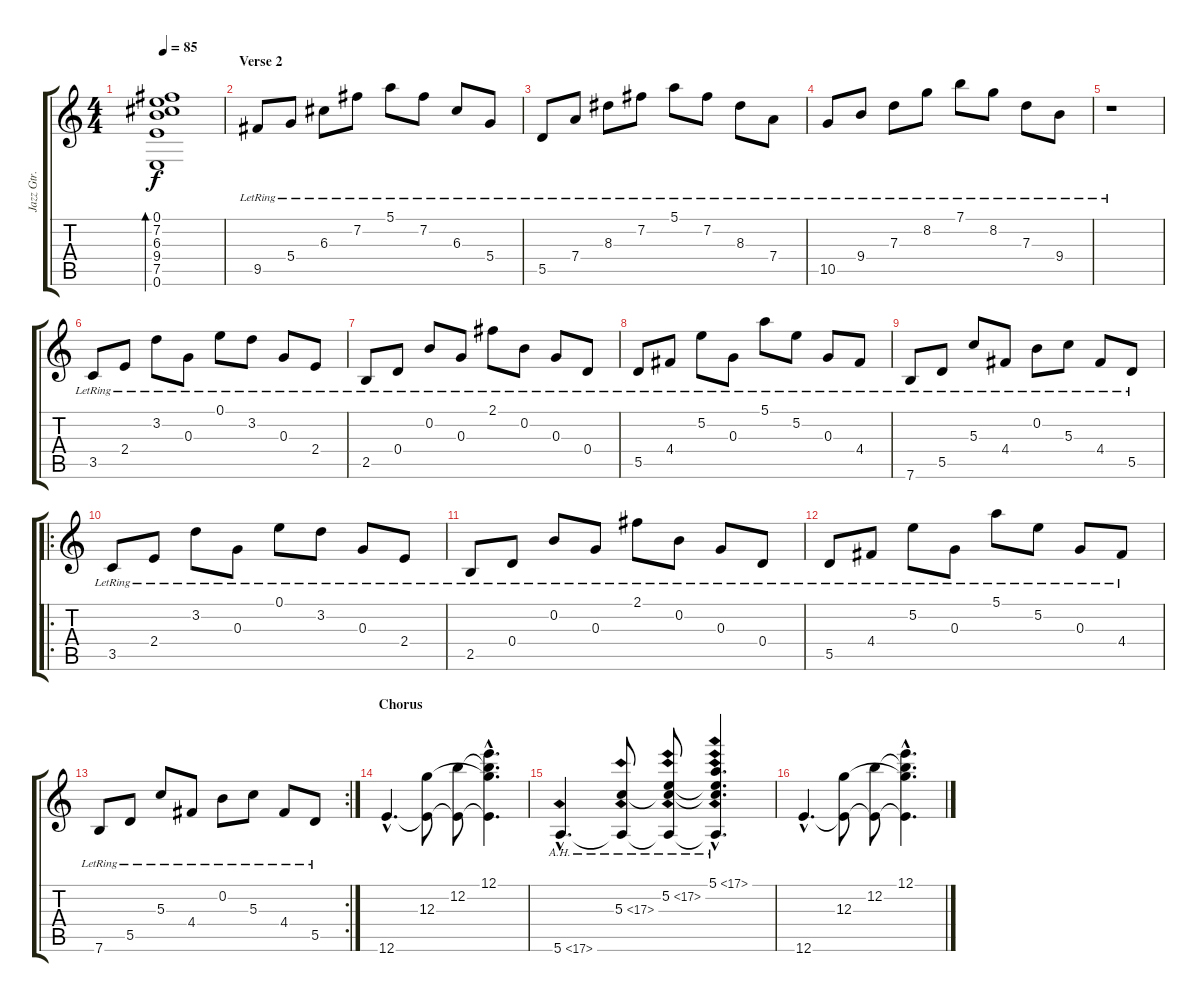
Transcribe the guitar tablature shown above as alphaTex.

\track ("Jazz Gtr. (Acous. Double)" "Jazz Gtr. ") {instrument electricguitarjazz}
\staff {score tabs}
\tuning (E4 B3 G3 D3 A2 E2) {hide}
\ts (4 4)
\tempo 85
\clef g2
\ks c
(0.1 7.2 6.3 9.4 7.5 0.6).1{bd 480 dy f} |
\section ("" "Verse 2")
9.5{lr}.8 5.4{lr}.8 6.3{lr}.8 7.2{lr}.8 5.1{lr}.8 7.2{lr}.8 6.3{lr}.8 5.4{lr}.8 |
5.5{lr}.8 7.4{lr}.8 8.3{lr}.8 7.2{lr}.8 5.1{lr}.8 7.2{lr}.8 8.3{lr}.8 7.4{lr}.8 |
10.5{lr}.8 9.4{lr}.8 7.3{lr}.8 8.2{lr}.8 7.1{lr}.8 8.2{lr}.8 7.3{lr}.8 9.4{lr}.8 |
r.1 |
3.5{lr}.8 2.4{lr}.8 3.2{lr}.8 0.3{lr}.8 0.1{lr}.8 3.2{lr}.8 0.3{lr}.8 2.4{lr}.8 |
2.5{lr}.8 0.4{lr}.8 0.2{lr}.8 0.3{lr}.8 2.1{lr}.8 0.2{lr}.8 0.3{lr}.8 0.4{lr}.8 |
5.5{lr}.8 4.4{lr}.8 5.2{lr}.8 0.3{lr}.8 5.1{lr}.8 5.2{lr}.8 0.3{lr}.8 4.4{lr}.8 |
7.6{lr}.8 5.5{lr}.8 5.3{lr}.8 4.4{lr}.8 0.2{lr}.8 5.3{lr}.8 4.4{lr}.8 5.5{lr}.8 |
\ro
3.5{lr}.8 2.4{lr}.8 3.2{lr}.8 0.3{lr}.8 0.1{lr}.8 3.2{lr}.8 0.3{lr}.8 2.4{lr}.8 |
2.5{lr}.8 0.4{lr}.8 0.2{lr}.8 0.3{lr}.8 2.1{lr}.8 0.2{lr}.8 0.3{lr}.8 0.4{lr}.8 |
5.5{lr}.8 4.4{lr}.8 5.2{lr}.8 0.3{lr}.8 5.1{lr}.8 5.2{lr}.8 0.3{lr}.8 4.4{lr}.8 |
\rc 2
7.6{lr}.8 5.5{lr}.8 5.3{lr}.8 4.4{lr}.8 0.2{lr}.8 5.3{lr}.8 4.4{lr}.8 5.5{lr}.8 |
\section ("" "Chorus")
12.6{hac}.4{d} (12.3 12.6{t}).8 (12.2 12.6{t}).8 (12.1{hac} 12.2{hac t} 12.3{hac t} 12.6{hac t}).4{d} |
5.6{ah 12 hac}.4{d} (5.3{ah 12} 5.6{ah 12 t}).8 (5.2{ah 12} 5.3{ah 12 t} 5.6{ah 12 t}).8 (5.1{ah 12 hac} 5.2{ah 12 hac t} 5.3{ah 12 hac t} 5.6{ah 12 hac t}).4{d} |
12.6{hac}.4{d} (12.3 12.6{t}).8 (12.2 12.6{t}).8 (12.1{hac} 12.2{hac t} 12.3{hac t} 12.6{hac t}).4{d}
